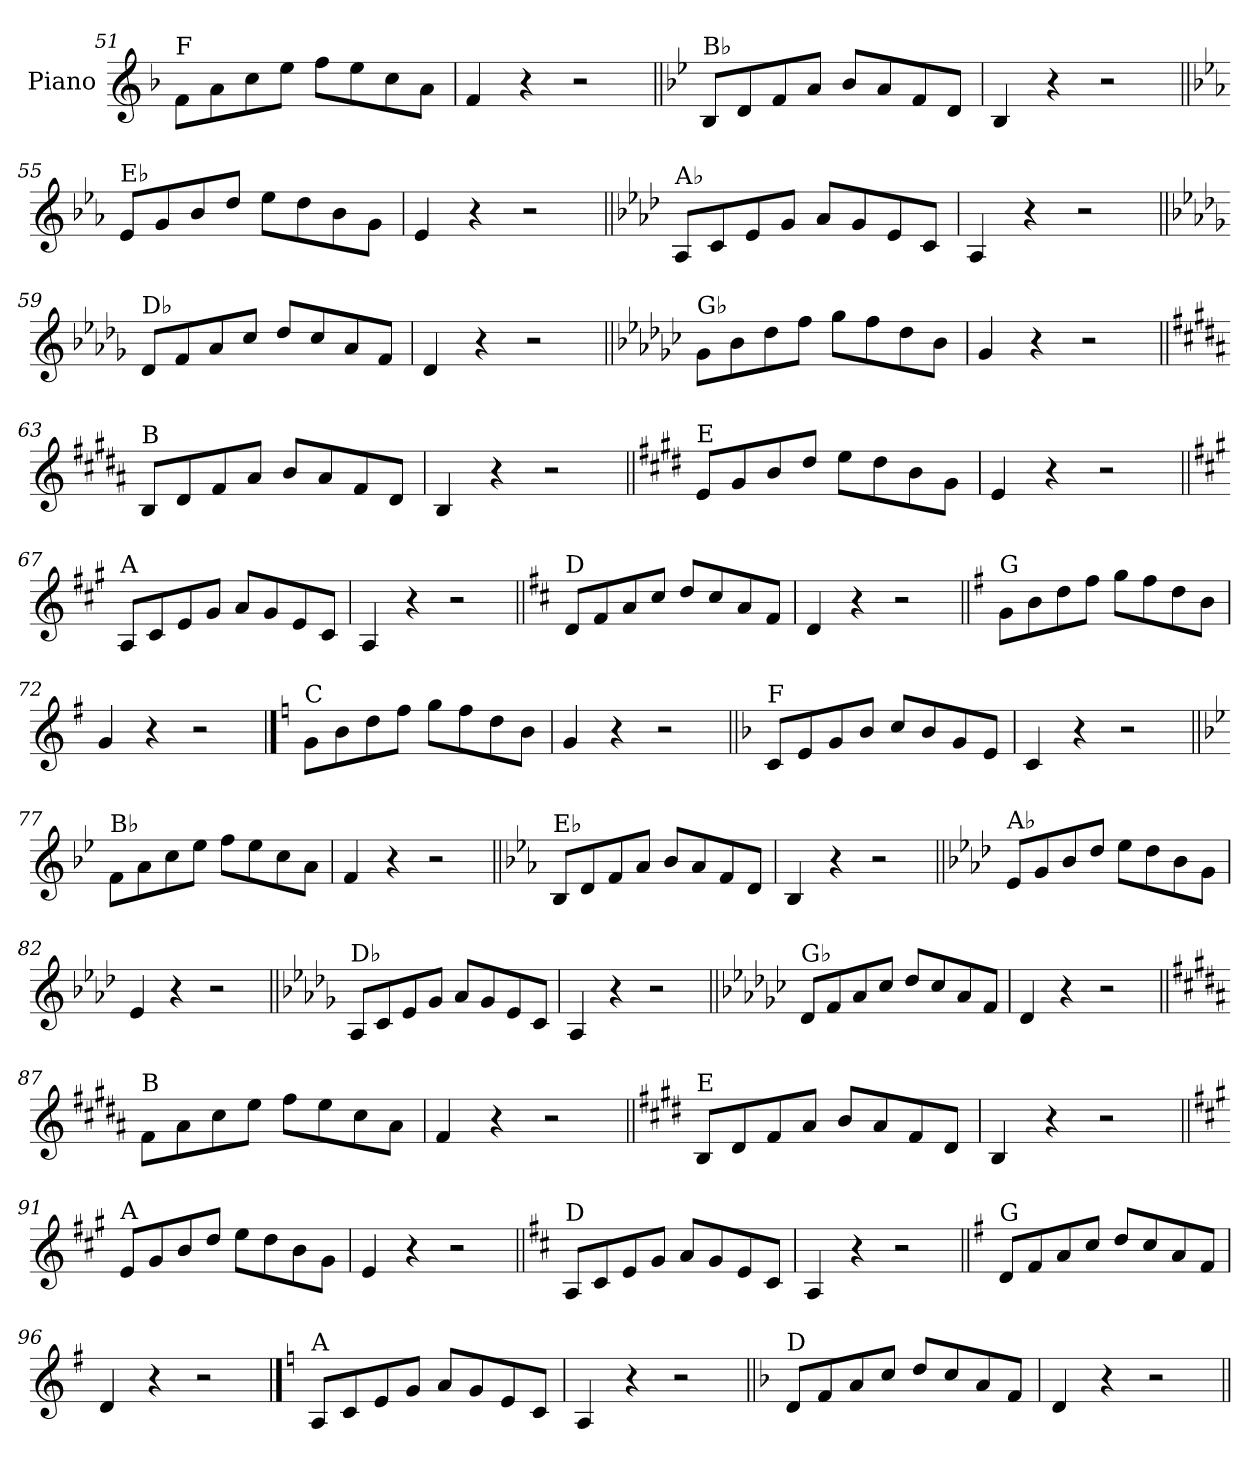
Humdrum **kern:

**kern
*part1
*staff1
*I"Piano
*I'Pno.
*clefG2
*k[b-]
=51
!LO:TX:a:t=F
8f\L
8a\
8cc\
8ee\J
8ff\L
8ee\
8cc\
8a\J
=52
4f/
4r
2r
=53||
*k[b-e-]
!LO:TX:a:t=B♭
8B-/L
8d/
8f/
8a/J
8b-/L
8a/
8f/
8d/J
=54
4B-/
4r
2r
!!LO:LB:g=z
=55||
*k[b-e-a-]
!LO:TX:a:t=E♭
8e-/L
8g/
8b-/
8dd/J
8ee-\L
8dd\
8b-\
8g\J
=56
4e-/
4r
2r
=57||
*k[b-e-a-d-]
!LO:TX:a:t=A♭
8A-/L
8c/
8e-/
8g/J
8a-/L
8g/
8e-/
8c/J
=58
4A-/
4r
2r
=59||
*k[b-e-a-d-g-]
!LO:TX:a:t=D♭
8d-/L
8f/
8a-/
8cc/J
8dd-/L
8cc/
8a-/
8f/J
=60
4d-/
4r
2r
!!LO:LB:g=z
=61||
*k[b-e-a-d-g-c-]
!LO:TX:a:t=G♭
8g-\L
8b-\
8dd-\
8ff\J
8gg-\L
8ff\
8dd-\
8b-\J
=62
4g-/
4r
2r
=63||
*k[f#c#g#d#a#]
!LO:TX:a:t=B
8B/L
8d#/
8f#/
8a#/J
8b/L
8a#/
8f#/
8d#/J
=64
4B/
4r
2r
=65||
*k[f#c#g#d#]
!LO:TX:a:t=E
8e/L
8g#/
8b/
8dd#/J
8ee\L
8dd#\
8b\
8g#\J
=66
4e/
4r
2r
!!LO:LB:g=z
=67||
*k[f#c#g#]
!LO:TX:a:t=A
8A/L
8c#/
8e/
8g#/J
8a/L
8g#/
8e/
8c#/J
=68
4A/
4r
2r
=69||
*k[f#c#]
!LO:TX:a:t=D
8d/L
8f#/
8a/
8cc#/J
8dd/L
8cc#/
8a/
8f#/J
=70
4d/
4r
2r
=71||
*k[f#]
!LO:TX:a:t=G
8g\L
8b\
8dd\
8ff#\J
8gg\L
8ff#\
8dd\
8b\J
=72
4g/
4r
2r
!!LO:LB:g=z
==73
*k[]
!LO:TX:a:t=C
8g\L
8b\
8dd\
8ff\J
8gg\L
8ff\
8dd\
8b\J
=74
4g/
4r
2r
=75||
*k[b-]
!LO:TX:a:t=F
8c/L
8e/
8g/
8b-/J
8cc/L
8b-/
8g/
8e/J
=76
4c/
4r
2r
=77||
*k[b-e-]
!LO:TX:a:t=B♭
8f\L
8a\
8cc\
8ee-\J
8ff\L
8ee-\
8cc\
8a\J
=78
4f/
4r
2r
!!LO:LB:g=z
=79||
*k[b-e-a-]
!LO:TX:a:t=E♭
8B-/L
8d/
8f/
8a-/J
8b-/L
8a-/
8f/
8d/J
=80
4B-/
4r
2r
=81||
*k[b-e-a-d-]
!LO:TX:a:t=A♭
8e-/L
8g/
8b-/
8dd-/J
8ee-\L
8dd-\
8b-\
8g\J
=82
4e-/
4r
2r
=83||
*k[b-e-a-d-g-]
!LO:TX:a:t=D♭
8A-/L
8c/
8e-/
8g-/J
8a-/L
8g-/
8e-/
8c/J
=84
4A-/
4r
2r
!!LO:LB:g=z
=85||
*k[b-e-a-d-g-c-]
!LO:TX:a:t=G♭
8d-/L
8f/
8a-/
8cc-/J
8dd-/L
8cc-/
8a-/
8f/J
=86
4d-/
4r
2r
=87||
*k[f#c#g#d#a#]
!LO:TX:a:t=B
8f#\L
8a#\
8cc#\
8ee\J
8ff#\L
8ee\
8cc#\
8a#\J
=88
4f#/
4r
2r
=89||
*k[f#c#g#d#]
!LO:TX:a:t=E
8B/L
8d#/
8f#/
8a/J
8b/L
8a/
8f#/
8d#/J
=90
4B/
4r
2r
!!LO:LB:g=z
=91||
*k[f#c#g#]
!LO:TX:a:t=A
8e/L
8g#/
8b/
8dd/J
8ee\L
8dd\
8b\
8g#\J
=92
4e/
4r
2r
=93||
*k[f#c#]
!LO:TX:a:t=D
8A/L
8c#/
8e/
8g/J
8a/L
8g/
8e/
8c#/J
=94
4A/
4r
2r
=95||
*k[f#]
!LO:TX:a:t=G
8d/L
8f#/
8a/
8cc/J
8dd/L
8cc/
8a/
8f#/J
=96
4d/
4r
2r
!!LO:PB:g=z
==97
*k[]
!LO:TX:a:t=A
8A/L
8c/
8e/
8g/J
8a/L
8g/
8e/
8c/J
=98
4A/
4r
2r
=99||
*k[b-]
!LO:TX:a:t=D
8d/L
8f/
8a/
8cc/J
8dd/L
8cc/
8a/
8f/J
=100
4d/
4r
2r
=||
*-
